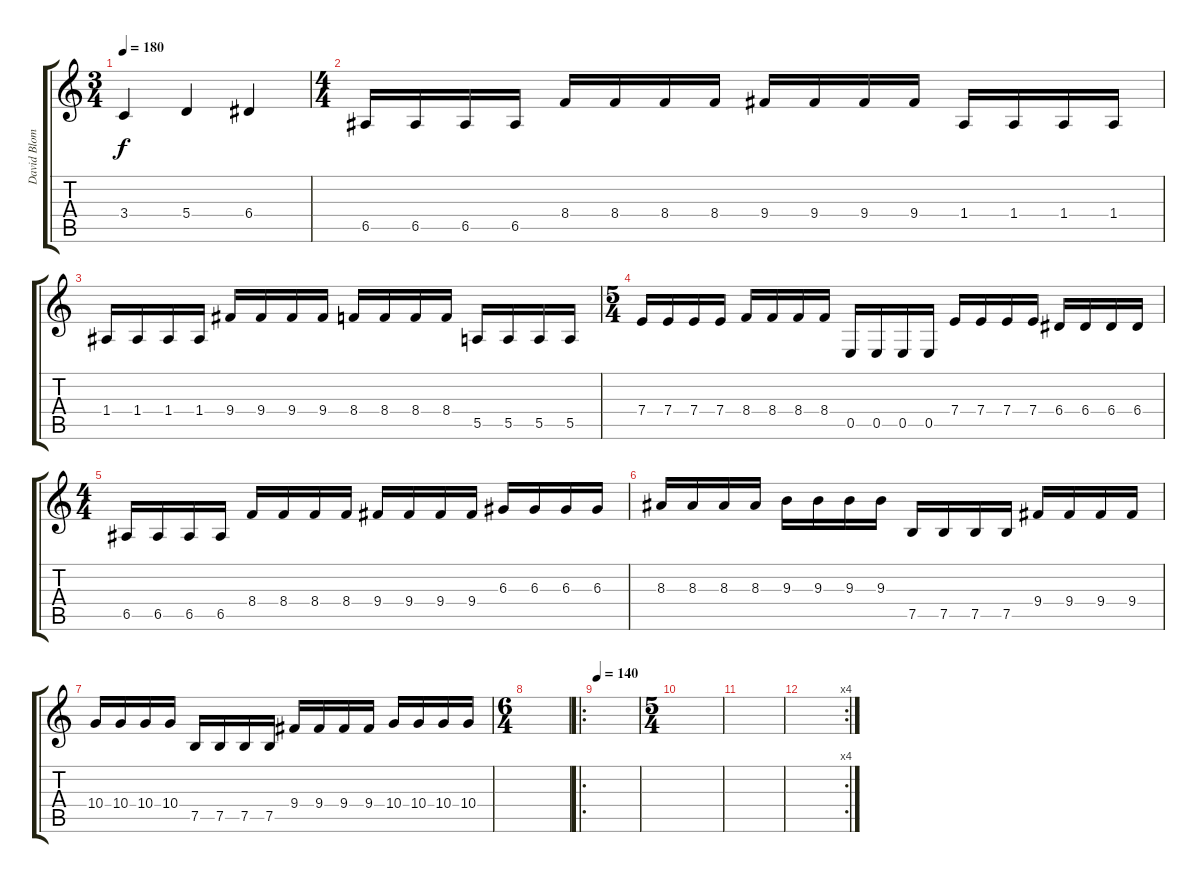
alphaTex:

\track ("David Blomqvist" "David Blom") {instrument distortionguitar}
\staff {score tabs}
\tuning (B3 Gb3 D3 A2 E2 B1) {hide}
\ts (3 4)
\tempo 180
\clef g2
\ks c
3.4.4{dy f} 5.4.4 6.4.4 |
\ts (4 4)
6.5.16 6.5.16 6.5.16 6.5.16 8.4.16 8.4.16 8.4.16 8.4.16 9.4.16 9.4.16 9.4.16 9.4.16 1.4.16 1.4.16 1.4.16 1.4.16 |
1.4.16 1.4.16 1.4.16 1.4.16 9.4.16 9.4.16 9.4.16 9.4.16 8.4.16 8.4.16 8.4.16 8.4.16 5.5.16 5.5.16 5.5.16 5.5.16 |
\ts (5 4)
7.4.16 7.4.16 7.4.16 7.4.16 8.4.16 8.4.16 8.4.16 8.4.16 0.5.16 0.5.16 0.5.16 0.5.16 7.4.16 7.4.16 7.4.16 7.4.16 6.4.16 6.4.16 6.4.16 6.4.16 |
\ts (4 4)
6.5.16 6.5.16 6.5.16 6.5.16 8.4.16 8.4.16 8.4.16 8.4.16 9.4.16 9.4.16 9.4.16 9.4.16 6.3.16 6.3.16 6.3.16 6.3.16 |
8.3.16 8.3.16 8.3.16 8.3.16 9.3.16 9.3.16 9.3.16 9.3.16 7.5.16 7.5.16 7.5.16 7.5.16 9.4.16 9.4.16 9.4.16 9.4.16 |
10.4.16 10.4.16 10.4.16 10.4.16 7.5.16 7.5.16 7.5.16 7.5.16 9.4.16 9.4.16 9.4.16 9.4.16 10.4.16 10.4.16 10.4.16 10.4.16 |
\ts (6 4)
|
\ro
\tempo 140
|
\ts (5 4)
|
|
\rc 4
